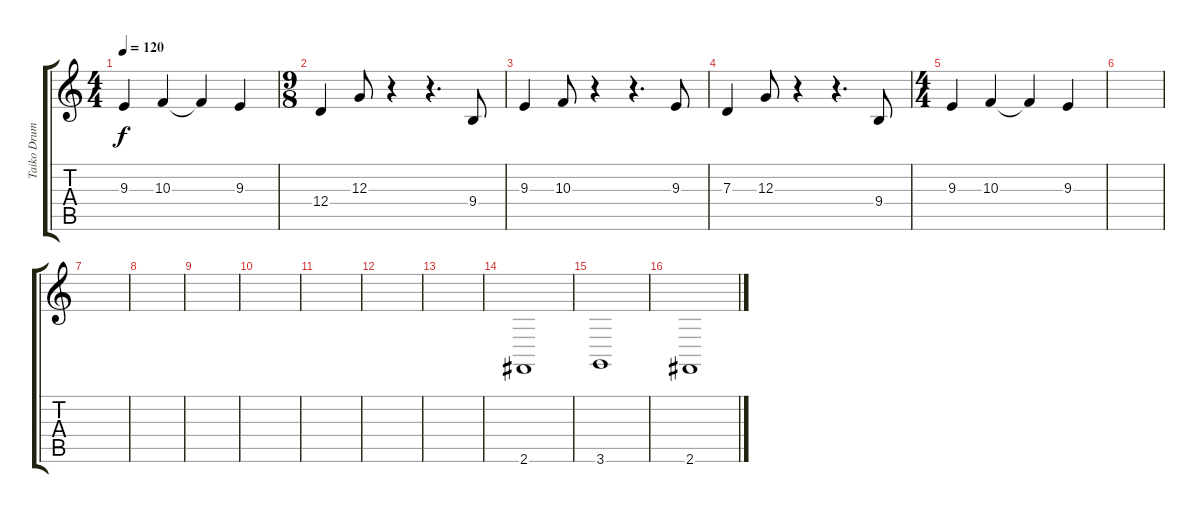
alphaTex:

\track ("Taiko Drum" "Taiko Drum") {instrument taikodrum}
\staff {score tabs}
\tuning (E4 B3 G3 D3 A2 E2) {hide}
\ts (4 4)
\tempo 120
\clef g2
\ks c
9.3.4{dy f} 10.3.4 10.3{t}.4 9.3.4 |
\ts (9 8)
12.4.4 12.3.8 r.4 r.4{d} 9.4.8 |
9.3.4 10.3.8 r.4 r.4{d} 9.3.8 |
7.3.4 12.3.8 r.4 r.4{d} 9.4.8 |
\ts (4 4)
9.3.4 10.3.4 10.3{t}.4 9.3.4 |
|
|
|
|
|
|
|
|
2.6.1{instrument cello} |
3.6.1 |
2.6.1
